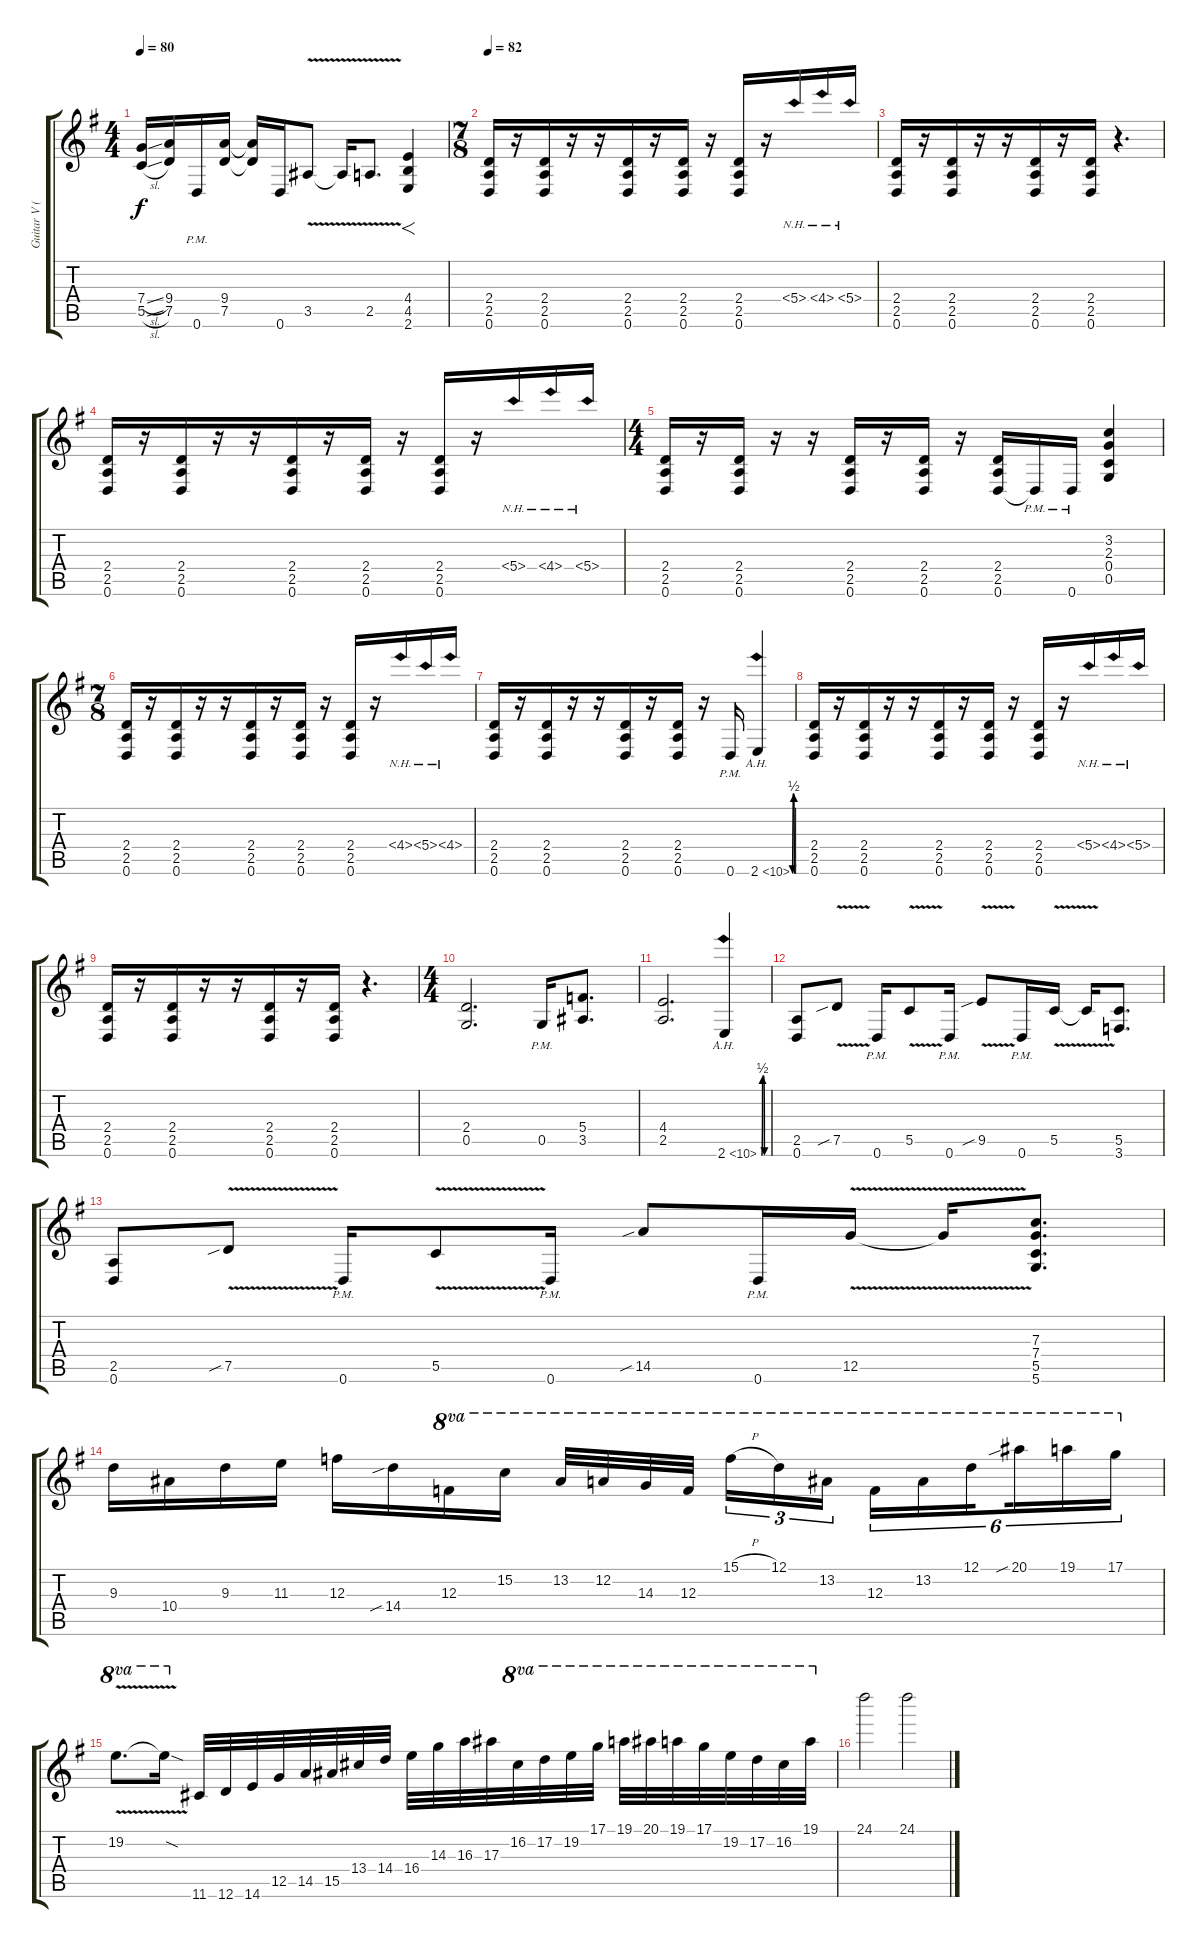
\track ("Guitar V (Tune down 1 step)" "Guitar V (") {instrument distortionguitar}
\staff {score tabs}
\tuning (D4 A3 F3 C3 G2 D2) {hide}
\ts (4 4)
\tempo 80
\clef g2
\ks g
(7.4{sl} 5.5{sl}).16{dy f} (9.4 7.5).16 0.6{pm}.16 (9.4 7.5).16 (9.4{t} 7.5{t}).16 0.6.16 3.5{v}.8 3.5{t}.16 2.5{v}.8{d} (4.4 4.5 2.6).4{f} |
\ts (7 8)
\tempo 82
(2.4 2.5 0.6).16 r.16 (2.4 2.5 0.6).16 r.16 r.16 (2.4 2.5 0.6).16 r.16 (2.4 2.5 0.6).16 r.16 (2.4 2.5 0.6).16 r.16 5.4{nh}.16 4.4{nh}.16 5.4{nh}.16 |
(2.4 2.5 0.6).16 r.16 (2.4 2.5 0.6).16 r.16 r.16 (2.4 2.5 0.6).16 r.16 (2.4 2.5 0.6).16 r.4{d} |
(2.4 2.5 0.6).16 r.16 (2.4 2.5 0.6).16 r.16 r.16 (2.4 2.5 0.6).16 r.16 (2.4 2.5 0.6).16 r.16 (2.4 2.5 0.6).16 r.16 5.4{nh}.16 4.4{nh}.16 5.4{nh}.16 |
\ts (4 4)
(2.4 2.5 0.6).16 r.16 (2.4 2.5 0.6).16 r.16 r.16 (2.4 2.5 0.6).16 r.16 (2.4 2.5 0.6).16 r.16 (2.4 2.5 0.6).16 0.6{pm t}.16 0.6{pm}.16 (3.2 2.3 0.4 0.5).4 |
\ts (7 8)
(2.4 2.5 0.6).16 r.16 (2.4 2.5 0.6).16 r.16 r.16 (2.4 2.5 0.6).16 r.16 (2.4 2.5 0.6).16 r.16 (2.4 2.5 0.6).16 r.16 4.4{nh}.16 5.4{nh}.16 4.4{nh}.16 |
(2.4 2.5 0.6).16 r.16 (2.4 2.5 0.6).16 r.16 r.16 (2.4 2.5 0.6).16 r.16 (2.4 2.5 0.6).16 r.16 0.6{pm}.16 2.6{be (custom 0 0 10 2 20 2 30 0 60 0) ah 8}.4 |
(2.4 2.5 0.6).16 r.16 (2.4 2.5 0.6).16 r.16 r.16 (2.4 2.5 0.6).16 r.16 (2.4 2.5 0.6).16 r.16 (2.4 2.5 0.6).16 r.16 5.4{nh}.16 4.4{nh}.16 5.4{nh}.16 |
(2.4 2.5 0.6).16 r.16 (2.4 2.5 0.6).16 r.16 r.16 (2.4 2.5 0.6).16 r.16 (2.4 2.5 0.6).16 r.4{d} |
\ts (4 4)
(2.4 0.5).2{d} 0.5{pm}.16 (5.4 3.5).8{d} |
(4.4 2.5).2{d} 2.6{be (custom 0 0 10 2 20 2 30 0 60 0) ah 8}.4 |
(2.5 0.6).8 7.5{v sib}.8 0.6{pm}.16 5.5{v}.8 0.6{pm}.16 9.5{v sib}.8 0.6{pm}.16 5.5{v}.16 5.5{t}.16 (5.5 3.6).8{d} |
(2.5 0.6).8 7.5{v sib}.8 0.6{pm}.16 5.5{v}.8 0.6{pm}.16 14.5{sib}.8 0.6{pm}.16 12.5{v}.16 12.5{t}.16 (7.3 7.4 5.5 5.6).8{d} |
9.3.16 10.4.16 9.3.16 11.3.16 12.3.16 14.4{sib}.16 12.3.16{ot 8va} 15.2.16{ot 8va} 13.2.32{ot 8va} 12.2.32{ot 8va} 14.3.32{ot 8va} 12.3.32{ot 8va beam splitsecondary} 15.1{h}.16{tu (3 2) ot 8va} 12.1.16{tu (3 2) ot 8va} 13.2.16{tu (3 2) ot 8va} 12.3.16{tu (6 4) ot 8va} 13.2.16{tu (6 4) ot 8va} 12.1.16{tu (6 4) ot 8va beam splitsecondary} 20.1{sib}.16{tu (6 4) ot 8va} 19.1.16{tu (6 4) ot 8va} 17.1.16{tu (6 4) ot 8va} |
19.2{v}.8{d ot 8va} 19.2{sod t}.16{ot 8va} 11.6.32 12.6.32 14.6.32 12.5.32 14.5.32 15.5.32 13.4.32 14.4.32 16.4.32 14.3.32 16.3.32 17.3.32 16.2.32{ot 8va} 17.2.32{ot 8va} 19.2.32{ot 8va} 17.1.32{ot 8va} 19.1.32{ot 8va} 20.1.32{ot 8va} 19.1.32{ot 8va} 17.1.32{ot 8va} 19.2.32{ot 8va} 17.2.32{ot 8va} 16.2.32{ot 8va} 19.1.32{ot 8va} |
24.1.2 24.1.2{volume 2}
